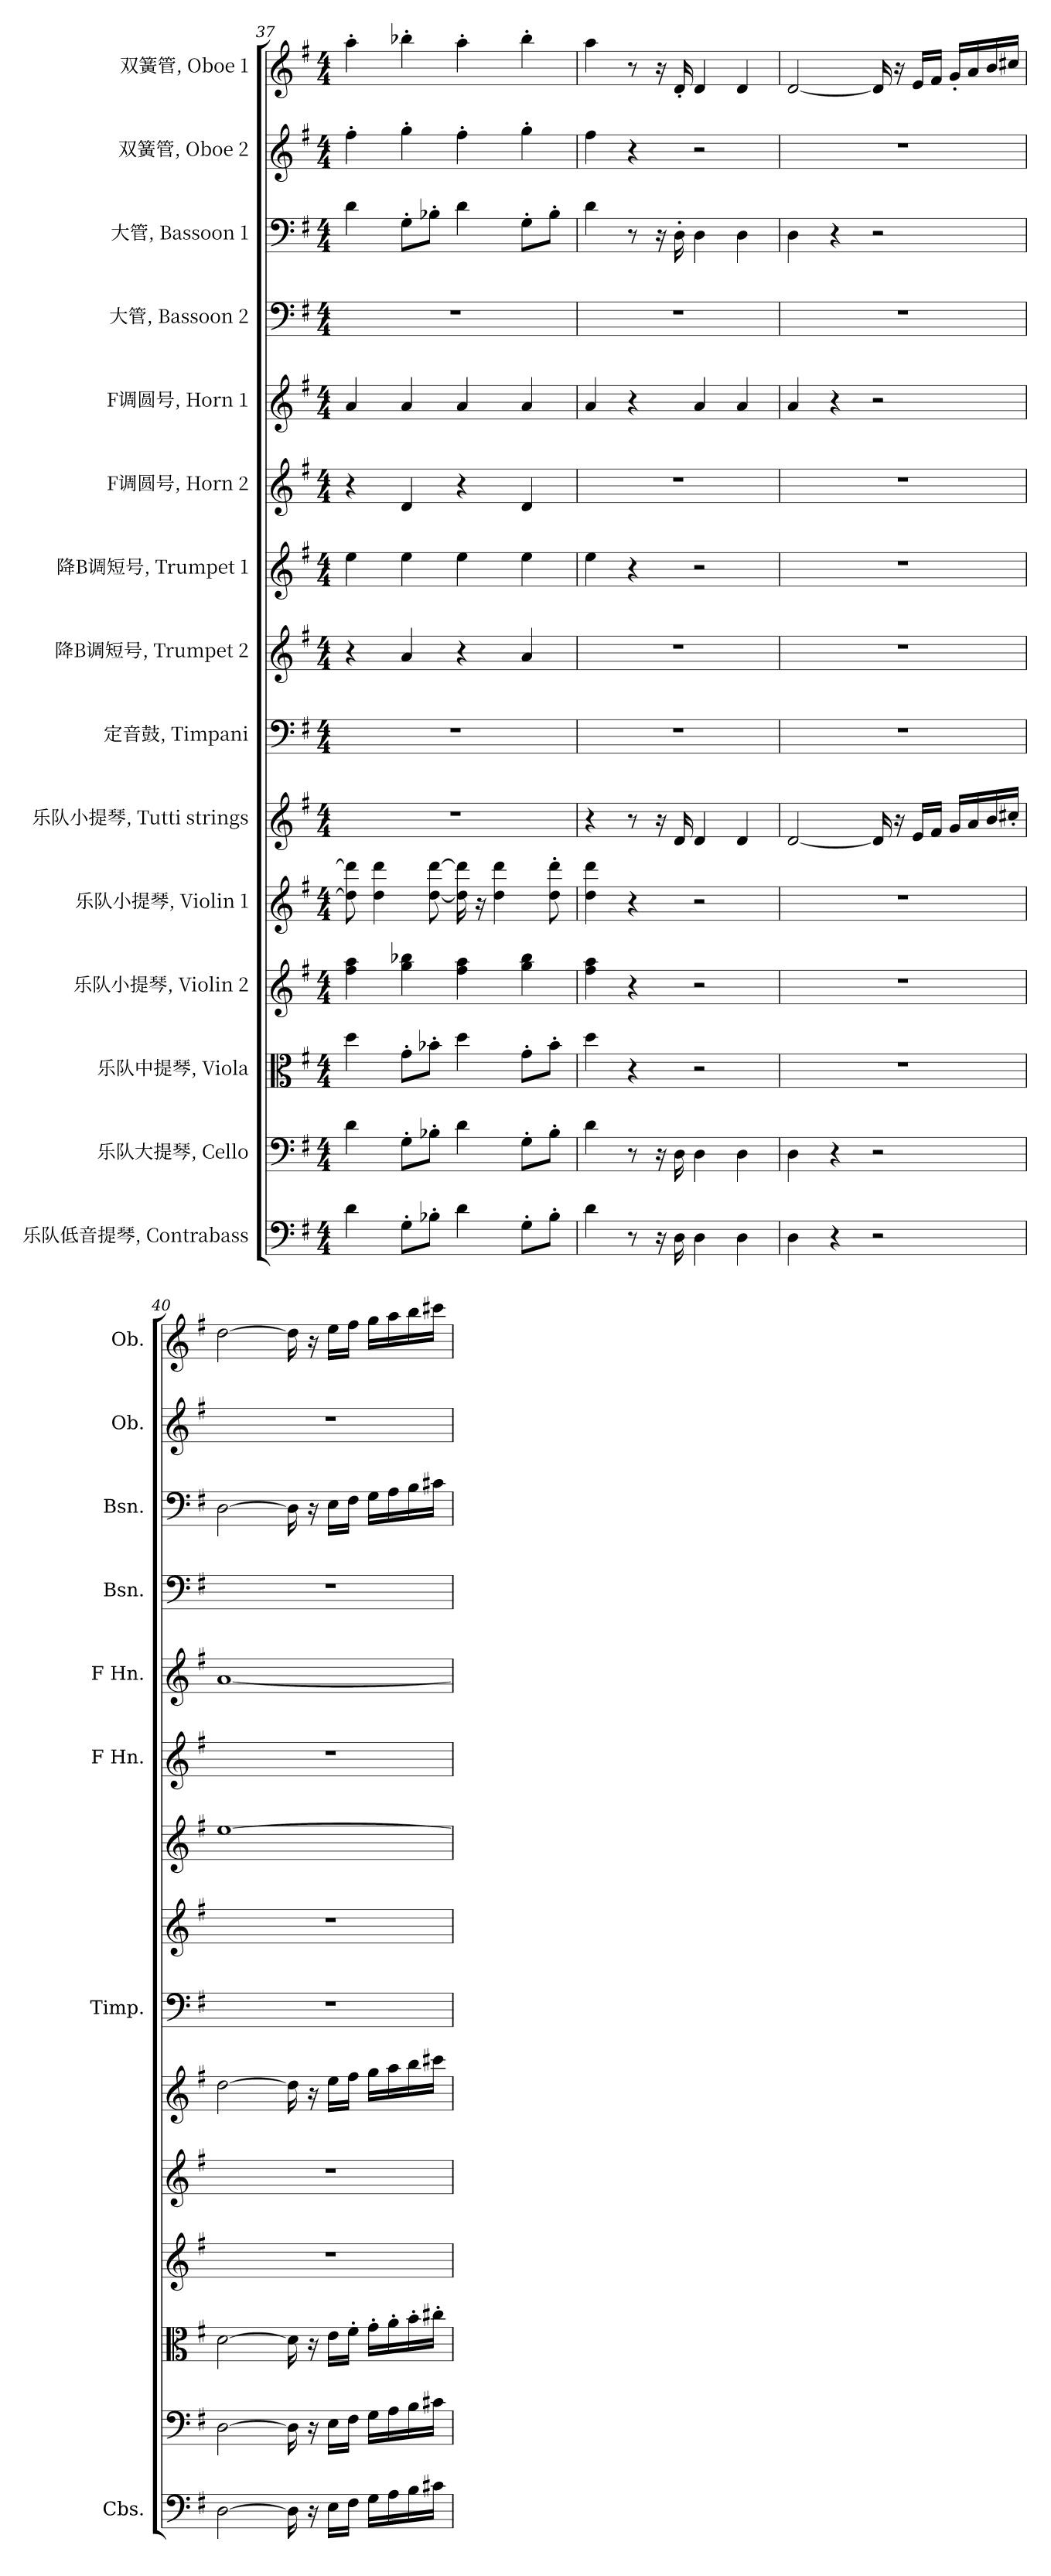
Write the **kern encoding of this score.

**kern	**kern	**kern	**kern	**kern	**kern	**kern	**kern	**kern	**kern	**kern	**kern	**kern	**kern	**kern
*part15	*part14	*part13	*part12	*part11	*part10	*part9	*part8	*part7	*part6	*part5	*part4	*part3	*part2	*part1
*staff15	*staff14	*staff13	*staff12	*staff11	*staff10	*staff9	*staff8	*staff7	*staff6	*staff5	*staff4	*staff3	*staff2	*staff1
*I"乐队低音提琴, Contrabass	*I"乐队大提琴, Cello	*I"乐队中提琴, Viola	*I"乐队小提琴, Violin 2	*I"乐队小提琴, Violin 1	*I"乐队小提琴, Tutti strings	*I"定音鼓, Timpani	*I"降B调短号, Trumpet 2	*I"降B调短号, Trumpet 1	*I"F调圆号, Horn 2	*I"F调圆号, Horn 1	*I"大管, Bassoon 2	*I"大管, Bassoon 1	*I"双簧管, Oboe 2	*I"双簧管, Oboe 1
*I'Cbs.	*	*	*	*	*	*I'Timp.	*	*	*I'F Hn.	*I'F Hn.	*I'Bsn.	*I'Bsn.	*I'Ob.	*I'Ob.
*clefF4	*clefF4	*clefC3	*clefG2	*clefG2	*clefG2	*clefF4	*clefG2	*clefG2	*clefG2	*clefG2	*clefF4	*clefF4	*clefG2	*clefG2
*ITrd7c12	*	*	*	*	*	*	*ITrd1c2	*ITrd1c2	*ITrd4c7	*ITrd4c7	*	*	*	*
*k[f#]	*k[f#]	*k[f#]	*k[f#]	*k[f#]	*k[f#]	*k[f#]	*k[b-]	*k[b-]	*k[]	*k[]	*k[f#]	*k[f#]	*k[f#]	*k[f#]
*M4/4	*M4/4	*M4/4	*M4/4	*M4/4	*M4/4	*M4/4	*M4/4	*M4/4	*M4/4	*M4/4	*M4/4	*M4/4	*M4/4	*M4/4
*MM152	*MM152	*MM152	*MM152	*MM152	*MM152	*MM152	*MM152	*MM152	*MM152	*MM152	*MM152	*MM152	*MM152	*MM152
=37	=37	=37	=37	=37	=37	=37	=37	=37	=37	=37	=37	=37	=37	=37
4D\	4d\	4dd\	4ff#\ 4aa\	8dd\] 8ddd\]	1r	1r	4r	4dd\	4r	4d/	1r	4d\	4ff#'\	4aa'\
.	.	.	.	4dd\ 4ddd\	.	.	.	.	.	.	.	.	.	.
8GG'\L	8G'\L	8g'\L	4gg\ 4bb-X\	.	.	.	4g/	4dd\	4G/	4d/	.	8G'\L	4gg'\	4bb-X'\
8BB-X'\J	8B-X'\J	8b-X'\J	.	[8dd\ [8ddd\	.	.	.	.	.	.	.	8B-X'\J	.	.
4D\	4d\	4dd\	4ff#\ 4aa\	16dd\] 16ddd\]	.	.	4r	4dd\	4r	4d/	.	4d\	4ff#'\	4aa'\
.	.	.	.	16r	.	.	.	.	.	.	.	.	.	.
.	.	.	.	4dd\ 4ddd\	.	.	.	.	.	.	.	.	.	.
8GG'\L	8G'\L	8g'\L	4gg\ 4bb-\	.	.	.	4g/	4dd\	4G/	4d/	.	8G'\L	4gg'\	4bb-'\
8BB-'\J	8B-'\J	8b-'\J	.	8dd\' 8ddd\'	.	.	.	.	.	.	.	8B-'\J	.	.
=38	=38	=38	=38	=38	=38	=38	=38	=38	=38	=38	=38	=38	=38	=38
4D\	4d\	4dd\	4ff#\ 4aa\	4dd\ 4ddd\	4r	1r	1r	4dd\	1r	4d/	1r	4d\	4ff#\	4aa\
8r	8r	4r	4r	4r	8r	.	.	4r	.	4r	.	8r	4r	8r
16r	16r	.	.	.	16r	.	.	.	.	.	.	16r	.	16r
*	*	*	*	*	*	*	*	*	*	*	*	*	*	*MM142
16DD\	16D\	.	.	.	16d/	.	.	.	.	.	.	16D'\	.	16d'/
*	*	*	*	*	*	*	*	*	*	*	*	*	*	*MM157
4DD\	4D\	2r	2r	2r	4d/	.	.	2r	.	4d/	.	4D\	2r	4d/
*	*	*	*	*	*	*	*	*	*	*	*	*	*	*MM151
4DD\	4D\	.	.	.	4d/	.	.	.	.	4d/	.	4D\	.	4d/
!!LO:PB:g=z
=39	=39	=39	=39	=39	=39	=39	=39	=39	=39	=39	=39	=39	=39	=39
*	*	*	*	*	*	*	*	*	*	*	*	*	*	*MM150
4DD\	4D\	1r	1r	1r	[2d/	1r	1r	1r	1r	4d/	1r	4D\	1r	[2d/
4r	4r	.	.	.	.	.	.	.	.	4r	.	4r	.	.
2r	2r	.	.	.	16d/]	.	.	.	.	2r	.	2r	.	16d/]
.	.	.	.	.	16r	.	.	.	.	.	.	.	.	16r
.	.	.	.	.	16e/LL	.	.	.	.	.	.	.	.	16e/LL
.	.	.	.	.	16f#/JJ	.	.	.	.	.	.	.	.	16f#/JJ
.	.	.	.	.	16g/LL	.	.	.	.	.	.	.	.	16g'/LL
.	.	.	.	.	16a/	.	.	.	.	.	.	.	.	16a/
.	.	.	.	.	16b/	.	.	.	.	.	.	.	.	16b/
.	.	.	.	.	16cc#X'/JJ	.	.	.	.	.	.	.	.	16cc#X/JJ
=40	=40	=40	=40	=40	=40	=40	=40	=40	=40	=40	=40	=40	=40	=40
[2DD\	[2D\	[2d\	1r	1r	[2dd\	1r	1r	[1dd	1r	[1d	1r	[2D\	1r	[2dd\
16DD\]	16D\]	16d\]	.	.	16dd\]	.	.	.	.	.	.	16D\]	.	16dd\]
16r	16r	16r	.	.	16r	.	.	.	.	.	.	16r	.	16r
16EE\LL	16E\LL	16e\LL	.	.	16ee\LL	.	.	.	.	.	.	16E\LL	.	16ee\LL
16FF#\JJ	16F#\JJ	16f#'\JJ	.	.	16ff#\JJ	.	.	.	.	.	.	16F#\JJ	.	16ff#\JJ
16GG\LL	16G\LL	16g'\LL	.	.	16gg\LL	.	.	.	.	.	.	16G\LL	.	16gg\LL
16AA\	16A\	16a'\	.	.	16aa\	.	.	.	.	.	.	16A\	.	16aa\
16BB\	16B\	16b'\	.	.	16bb\	.	.	.	.	.	.	16B\	.	16bb\
16C#X\JJ	16c#X\JJ	16cc#X'\JJ	.	.	16ccc#X\JJ	.	.	.	.	.	.	16c#X\JJ	.	16ccc#X\JJ
=	=	=	=	=	=	=	=	=	=	=	=	=	=	=
*-	*-	*-	*-	*-	*-	*-	*-	*-	*-	*-	*-	*-	*-	*-
